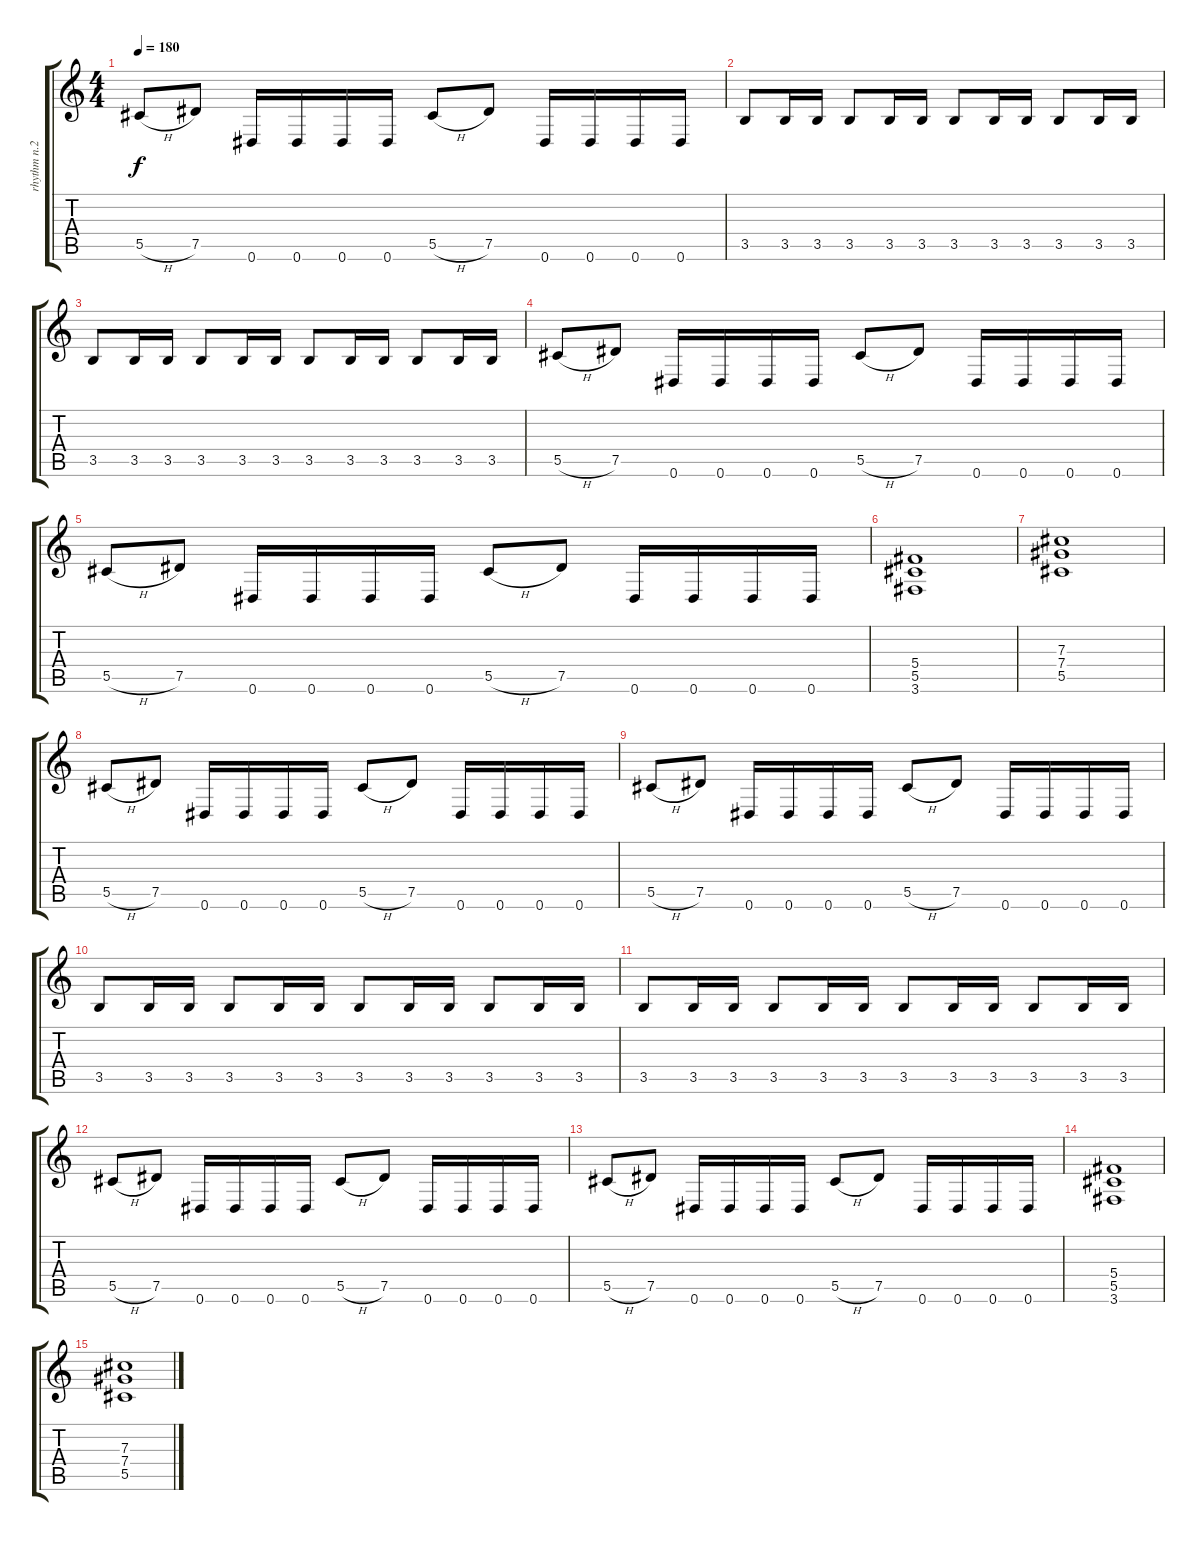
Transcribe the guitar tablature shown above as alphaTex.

\track ("rhythm n.2" "rhythm n.2") {instrument distortionguitar}
\staff {score tabs}
\tuning (Eb4 Bb3 Gb3 Db3 Ab2 Eb2) {hide}
\ts (4 4)
\tempo 180
\clef g2
\ks c
5.5{h}.8{dy f} 7.5.8 0.6.16 0.6.16 0.6.16 0.6.16 5.5{h}.8 7.5.8 0.6.16 0.6.16 0.6.16 0.6.16 |
3.5.8 3.5.16 3.5.16 3.5.8 3.5.16 3.5.16 3.5.8 3.5.16 3.5.16 3.5.8 3.5.16 3.5.16 |
3.5.8 3.5.16 3.5.16 3.5.8 3.5.16 3.5.16 3.5.8 3.5.16 3.5.16 3.5.8 3.5.16 3.5.16 |
5.5{h}.8 7.5.8 0.6.16 0.6.16 0.6.16 0.6.16 5.5{h}.8 7.5.8 0.6.16 0.6.16 0.6.16 0.6.16 |
5.5{h}.8 7.5.8 0.6.16 0.6.16 0.6.16 0.6.16 5.5{h}.8 7.5.8 0.6.16 0.6.16 0.6.16 0.6.16 |
(5.4 5.5 3.6).1 |
(7.3 7.4 5.5).1 |
5.5{h}.8 7.5.8 0.6.16 0.6.16 0.6.16 0.6.16 5.5{h}.8 7.5.8 0.6.16 0.6.16 0.6.16 0.6.16 |
5.5{h}.8 7.5.8 0.6.16 0.6.16 0.6.16 0.6.16 5.5{h}.8 7.5.8 0.6.16 0.6.16 0.6.16 0.6.16 |
3.5.8 3.5.16 3.5.16 3.5.8 3.5.16 3.5.16 3.5.8 3.5.16 3.5.16 3.5.8 3.5.16 3.5.16 |
3.5.8 3.5.16 3.5.16 3.5.8 3.5.16 3.5.16 3.5.8 3.5.16 3.5.16 3.5.8 3.5.16 3.5.16 |
5.5{h}.8 7.5.8 0.6.16 0.6.16 0.6.16 0.6.16 5.5{h}.8 7.5.8 0.6.16 0.6.16 0.6.16 0.6.16 |
5.5{h}.8 7.5.8 0.6.16 0.6.16 0.6.16 0.6.16 5.5{h}.8 7.5.8 0.6.16 0.6.16 0.6.16 0.6.16 |
(5.4 5.5 3.6).1 |
(7.3 7.4 5.5).1
